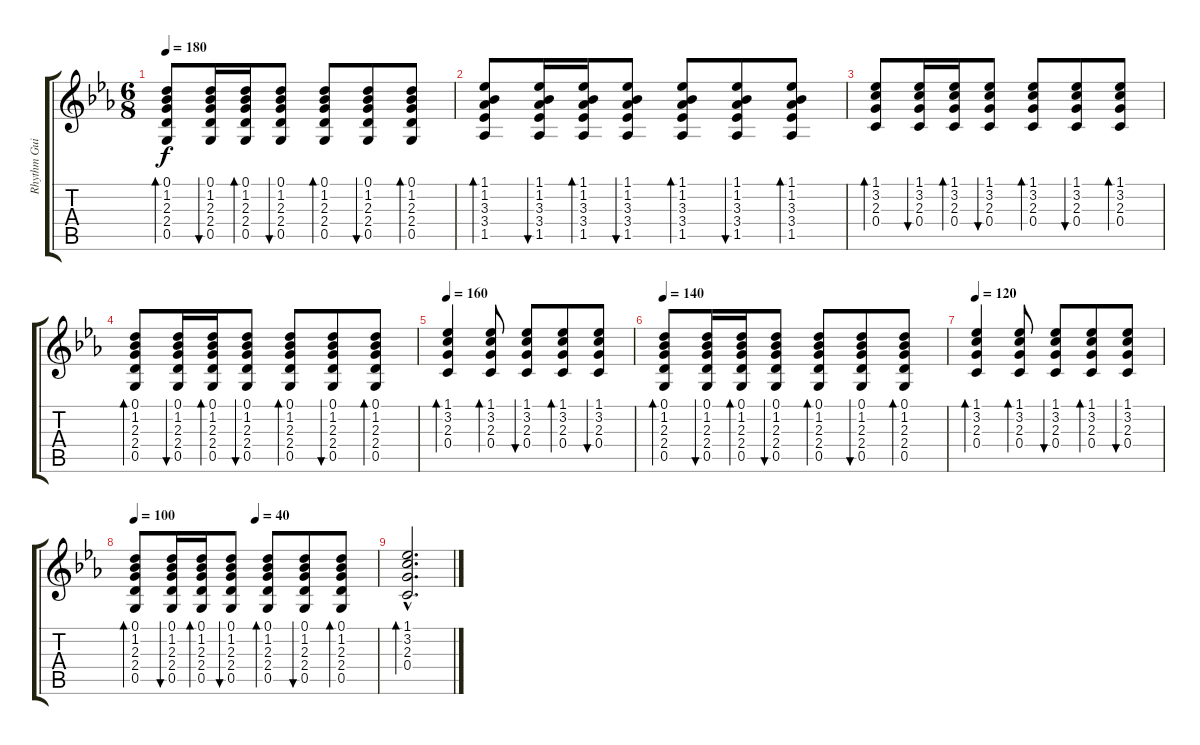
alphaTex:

\track ("Rhythm Guitar" "Rhythm Gui") {instrument acousticguitarsteel}
\staff {score tabs}
\tuning (D4 A3 F3 C3 G2 D2) {hide}
\ts (6 8)
\tempo 180
\clef g2
\ks cminor
(0.1 1.2 2.3 2.4 0.5).8{bd 120 dy f} (0.1 1.2 2.3 2.4 0.5).16{bu 60} (0.1 1.2 2.3 2.4 0.5).16{bd 60} (0.1 1.2 2.3 2.4 0.5).8{bu 60} (0.1 1.2 2.3 2.4 0.5).8{bd 60} (0.1 1.2 2.3 2.4 0.5).8{bu 60} (0.1 1.2 2.3 2.4 0.5).8{bd 60} |
(1.1 1.2 3.3 3.4 1.5).8{bd 120} (1.1 1.2 3.3 3.4 1.5).16{bu 60} (1.1 1.2 3.3 3.4 1.5).16{bd 60} (1.1 1.2 3.3 3.4 1.5).8{bu 60} (1.1 1.2 3.3 3.4 1.5).8{bd 60} (1.1 1.2 3.3 3.4 1.5).8{bu 60} (1.1 1.2 3.3 3.4 1.5).8{bd 60} |
(1.1 3.2 2.3 0.4).8{bd 120} (1.1 3.2 2.3 0.4).16{bu 60} (1.1 3.2 2.3 0.4).16{bd 60} (1.1 3.2 2.3 0.4).8{bu 60} (1.1 3.2 2.3 0.4).8{bd 60} (1.1 3.2 2.3 0.4).8{bu 60} (1.1 3.2 2.3 0.4).8{bd 60} |
(0.1 1.2 2.3 2.4 0.5).8{bd 120} (0.1 1.2 2.3 2.4 0.5).16{bu 60} (0.1 1.2 2.3 2.4 0.5).16{bd 60} (0.1 1.2 2.3 2.4 0.5).8{bu 60} (0.1 1.2 2.3 2.4 0.5).8{bd 60} (0.1 1.2 2.3 2.4 0.5).8{bu 60} (0.1 1.2 2.3 2.4 0.5).8{bd 60} |
\tempo 160
(1.1 3.2 2.3 0.4).4{bd 120} (1.1 3.2 2.3 0.4).8{bd 120} (1.1 3.2 2.3 0.4).8{bu 120} (1.1 3.2 2.3 0.4).8{bd 120} (1.1 3.2 2.3 0.4).8{bu 120} |
\tempo 140
(0.1 1.2 2.3 2.4 0.5).8{bd 120} (0.1 1.2 2.3 2.4 0.5).16{bu 60} (0.1 1.2 2.3 2.4 0.5).16{bd 60} (0.1 1.2 2.3 2.4 0.5).8{bu 60} (0.1 1.2 2.3 2.4 0.5).8{bd 60} (0.1 1.2 2.3 2.4 0.5).8{bu 60} (0.1 1.2 2.3 2.4 0.5).8{bd 60} |
\tempo 120
(1.1 3.2 2.3 0.4).4{bd 120} (1.1 3.2 2.3 0.4).8{bd 120} (1.1 3.2 2.3 0.4).8{bu 120} (1.1 3.2 2.3 0.4).8{bd 120} (1.1 3.2 2.3 0.4).8{bu 120} |
\tempo 100
\tempo (40 0.5)
(0.1 1.2 2.3 2.4 0.5).8{bd 120} (0.1 1.2 2.3 2.4 0.5).16{bu 60} (0.1 1.2 2.3 2.4 0.5).16{bd 60} (0.1 1.2 2.3 2.4 0.5).8{bu 60} (0.1 1.2 2.3 2.4 0.5).8{bd 60} (0.1 1.2 2.3 2.4 0.5).8{bu 60} (0.1 1.2 2.3 2.4 0.5).8{bd 60} |
(1.1{hac} 3.2{hac} 2.3{hac} 0.4{hac}).2{d bd 120}
